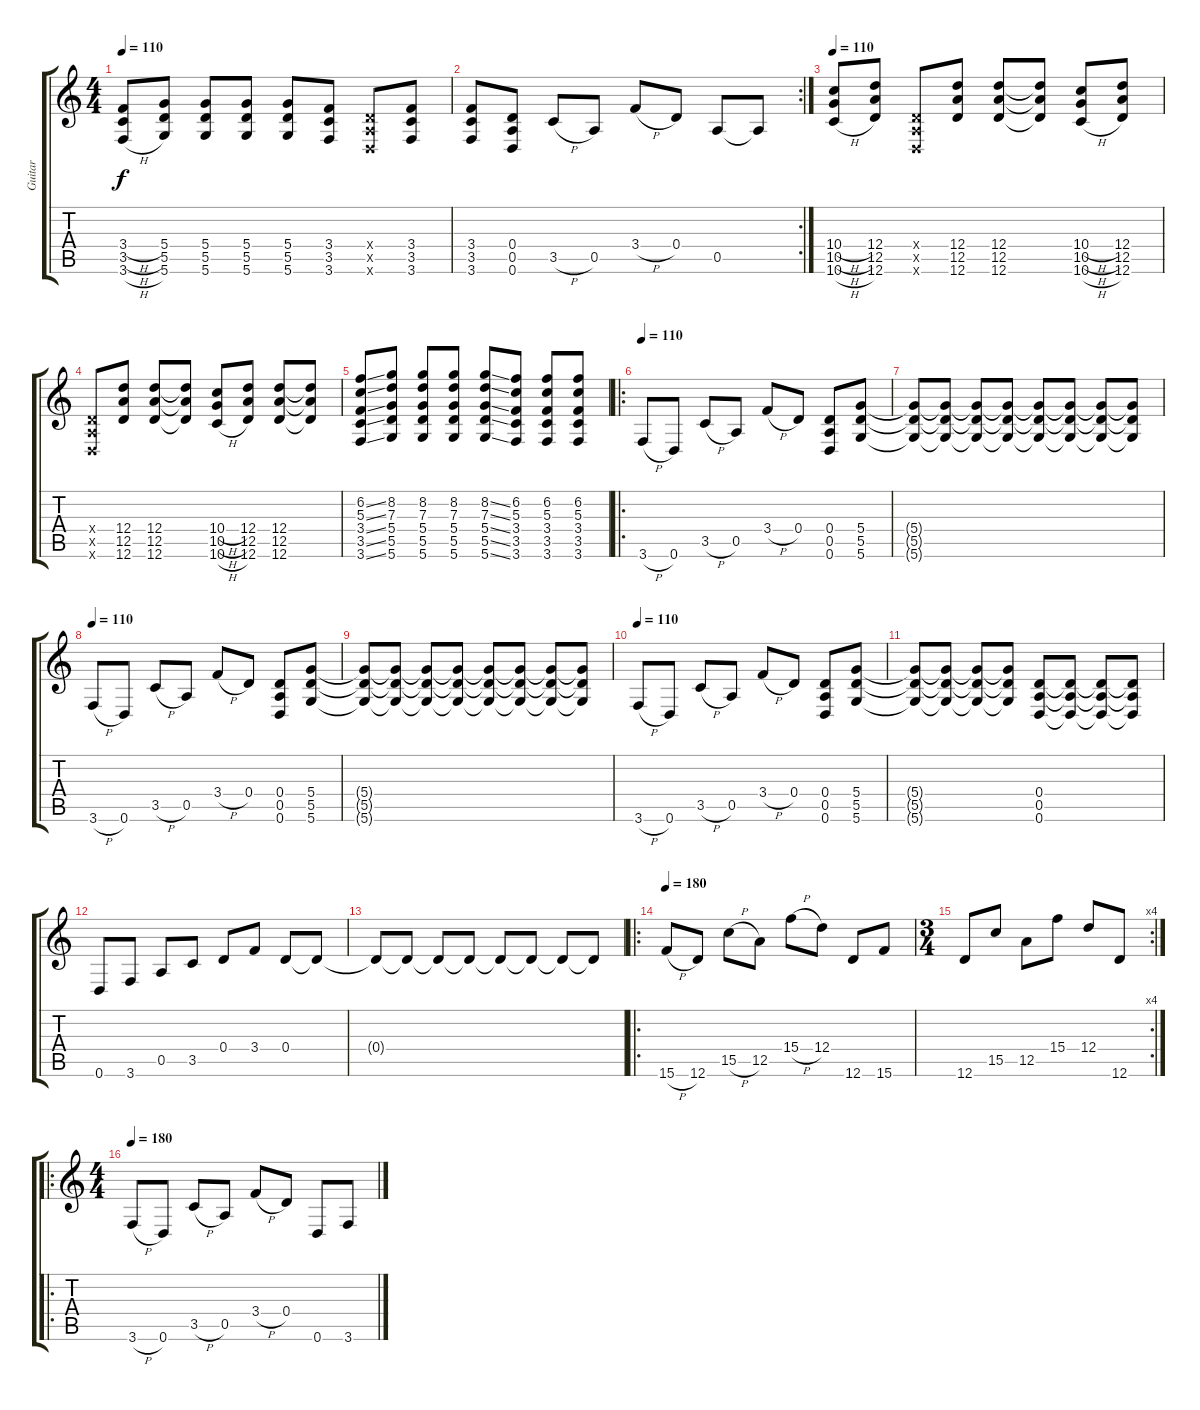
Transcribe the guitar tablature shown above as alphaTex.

\track ("Guitar" "Guitar") {instrument distortionguitar}
\staff {score tabs}
\tuning (E4 B3 G3 D3 A2 D2) {hide}
\ts (4 4)
\tempo 110
\clef g2
\ks c
(3.4{h} 3.5{h} 3.6{h}).8{dy f} (5.4 5.5 5.6).8 (5.4 5.5 5.6).8 (5.4 5.5 5.6).8 (5.4 5.5 5.6).8 (3.4 3.5 3.6).8 (0.4{x} 0.5{x} 0.6{x}).8 (3.4 3.5 3.6).8 |
\rc 2
(3.4 3.5 3.6).8 (0.4 0.5 0.6).8 3.5{h}.8 0.5.8 3.4{h}.8 0.4.8 0.5.8 0.5{t}.8 |
\tempo 110
(10.4{h} 10.5{h} 10.6{h}).8{instrument distortionguitar} (12.4 12.5 12.6).8 (0.4{x} 0.5{x} 0.6{x}).8 (12.4 12.5 12.6).8 (12.4 12.5 12.6).8 (12.4{t} 12.5{t} 12.6{t}).8 (10.4{h} 10.5{h} 10.6{h}).8 (12.4 12.5 12.6).8 |
(0.4{x} 0.5{x} 0.6{x}).8 (12.4 12.5 12.6).8 (12.4 12.5 12.6).8 (12.4{t} 12.5{t} 12.6{t}).8 (10.4{h} 10.5{h} 10.6{h}).8 (12.4 12.5 12.6).8 (12.4 12.5 12.6).8 (12.4{t} 12.5{t} 12.6{t}).8 |
(6.2{ss} 5.3{ss} 3.4{ss} 3.5{ss} 3.6{ss}).8 (8.2 7.3 5.4 5.5 5.6).8 (8.2 7.3 5.4 5.5 5.6).8 (8.2 7.3 5.4 5.5 5.6).8 (8.2{ss} 7.3{ss} 5.4{ss} 5.5{ss} 5.6{ss}).8 (6.2 5.3 3.4 3.5 3.6).8 (6.2 5.3 3.4 3.5 3.6).8 (6.2 5.3 3.4 3.5 3.6).8 |
\ro
\tempo 110
3.6{h}.8{instrument distortionguitar} 0.6.8 3.5{h}.8 0.5.8 3.4{h}.8 0.4.8 (0.4 0.5 0.6).8 (5.4 5.5 5.6).8 |
(5.4{t} 5.5{t} 5.6{t}).8 (5.4{t} 5.5{t} 5.6{t}).8 (5.4{t} 5.5{t} 5.6{t}).8 (5.4{t} 5.5{t} 5.6{t}).8 (5.4{t} 5.5{t} 5.6{t}).8 (5.4{t} 5.5{t} 5.6{t}).8 (5.4{t} 5.5{t} 5.6{t}).8 (5.4{t} 5.5{t} 5.6{t}).8 |
\tempo 110
3.6{h}.8{instrument distortionguitar} 0.6.8 3.5{h}.8 0.5.8 3.4{h}.8 0.4.8 (0.4 0.5 0.6).8 (5.4 5.5 5.6).8 |
(5.4{t} 5.5{t} 5.6{t}).8 (5.4{t} 5.5{t} 5.6{t}).8 (5.4{t} 5.5{t} 5.6{t}).8 (5.4{t} 5.5{t} 5.6{t}).8 (5.4{t} 5.5{t} 5.6{t}).8 (5.4{t} 5.5{t} 5.6{t}).8 (5.4{t} 5.5{t} 5.6{t}).8 (5.4{t} 5.5{t} 5.6{t}).8 |
\tempo 110
3.6{h}.8{instrument distortionguitar} 0.6.8 3.5{h}.8 0.5.8 3.4{h}.8 0.4.8 (0.4 0.5 0.6).8 (5.4 5.5 5.6).8 |
(5.4{t} 5.5{t} 5.6{t}).8 (5.4{t} 5.5{t} 5.6{t}).8 (5.4{t} 5.5{t} 5.6{t}).8 (5.4{t} 5.5{t} 5.6{t}).8 (0.4 0.5 0.6).8 (0.4{t} 0.5{t} 0.6{t}).8 (0.4{t} 0.5{t} 0.6{t}).8 (0.4{t} 0.5{t} 0.6{t}).8 |
0.6.8 3.6.8 0.5.8 3.5.8 0.4.8 3.4.8 0.4.8 0.4{t}.8 |
0.4{t}.8 0.4{t}.8 0.4{t}.8 0.4{t}.8 0.4{t}.8 0.4{t}.8 0.4{t}.8 0.4{t}.8 |
\ro
\tempo 180
15.6{h}.8 12.6.8 15.5{h}.8 12.5.8 15.4{h}.8 12.4.8 12.6.8 15.6.8 |
\rc 4
\ts (3 4)
12.6.8 15.5.8 12.5.8 15.4.8 12.4.8 12.6.8 |
\ro
\ts (4 4)
\tempo 180
3.6{h}.8 0.6.8 3.5{h}.8 0.5.8 3.4{h}.8 0.4.8 0.6.8 3.6.8
